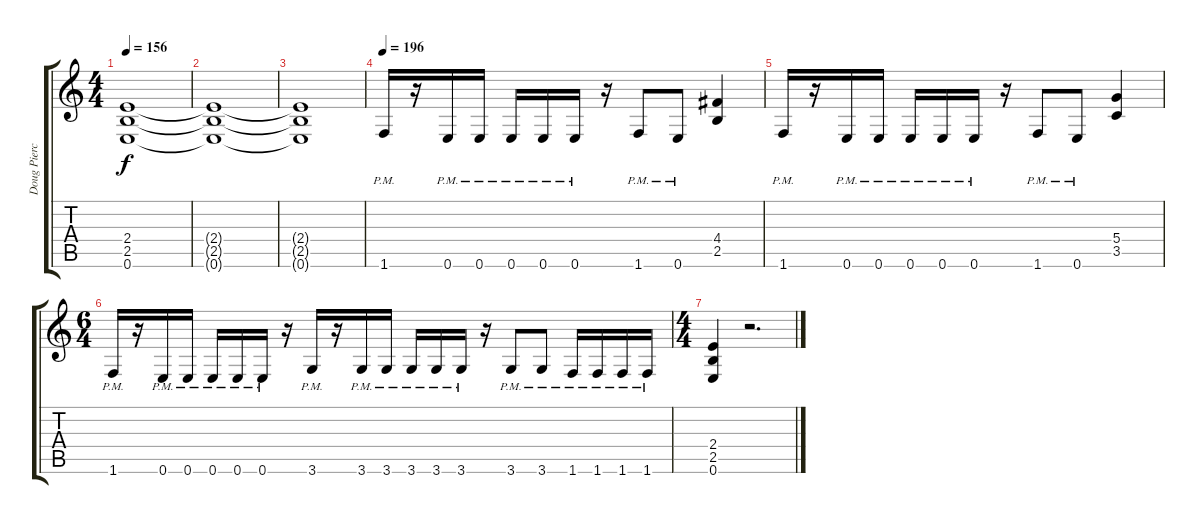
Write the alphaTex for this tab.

\track ("Doug Piercy" "Doug Pierc") {instrument distortionguitar}
\staff {score tabs}
\tuning (E4 B3 G3 D3 A2 E2) {hide}
\ts (4 4)
\tempo 156
\clef g2
\ks c
(2.4{t} 2.5{t} 0.6{t}).1{dy f} |
(2.4{t} 2.5{t} 0.6{t}).1 |
(2.4{t} 2.5{t} 0.6{t}).1 |
\tempo 196
1.6{pm}.16{volume 14} r.16 0.6{pm}.16 0.6{pm}.16 0.6{pm}.16 0.6{pm}.16 0.6{pm}.16 r.16 1.6{pm}.8 0.6{pm}.8 (4.4 2.5).4 |
1.6{pm}.16 r.16 0.6{pm}.16 0.6{pm}.16 0.6{pm}.16 0.6{pm}.16 0.6{pm}.16 r.16 1.6{pm}.8 0.6{pm}.8 (5.4 3.5).4 |
\ts (6 4)
1.6{pm}.16 r.16 0.6{pm}.16 0.6{pm}.16 0.6{pm}.16 0.6{pm}.16 0.6{pm}.16 r.16 3.6{pm}.16 r.16 3.6{pm}.16 3.6{pm}.16 3.6{pm}.16 3.6{pm}.16 3.6{pm}.16 r.16 3.6{pm}.8 3.6{pm}.8 1.6{pm}.16 1.6{pm}.16 1.6{pm}.16 1.6{pm}.16 |
\ts (4 4)
(2.4 2.5 0.6).4 r.2{d}
